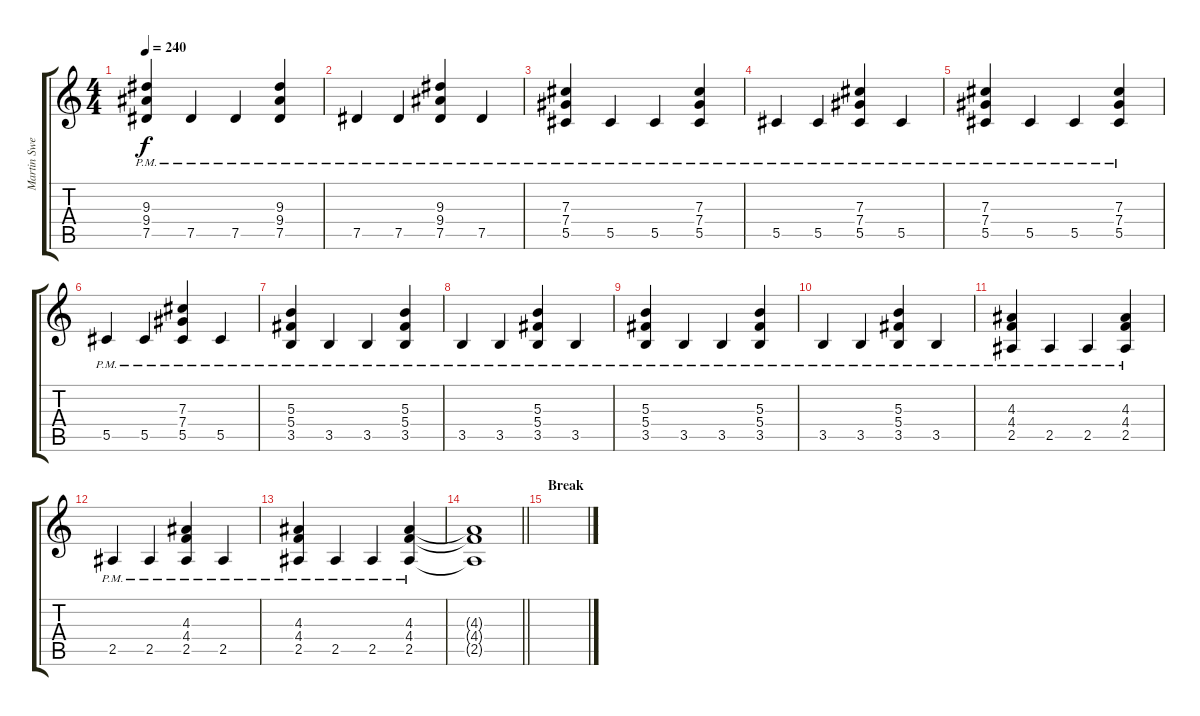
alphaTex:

\track ("Martin Sweet (Main Guitar)" "Martin Swe") {instrument distortionguitar}
\staff {score tabs}
\tuning (Eb4 Bb3 Gb3 Db3 Ab2 Eb2) {hide}
\ts (4 4)
\tempo 240
\clef g2
\ks c
(9.3{pm} 9.4{pm} 7.5{pm}).4{dy f} 7.5{pm}.4 7.5{pm}.4 (9.3{pm} 9.4{pm} 7.5{pm}).4 |
7.5{pm}.4 7.5{pm}.4 (9.3{pm} 9.4{pm} 7.5{pm}).4 7.5{pm}.4 |
(7.3{pm} 7.4{pm} 5.5{pm}).4 5.5{pm}.4 5.5{pm}.4 (7.3{pm} 7.4{pm} 5.5{pm}).4 |
5.5{pm}.4 5.5{pm}.4 (7.3{pm} 7.4{pm} 5.5{pm}).4 5.5{pm}.4 |
(7.3{pm} 7.4{pm} 5.5{pm}).4 5.5{pm}.4 5.5{pm}.4 (7.3{pm} 7.4{pm} 5.5{pm}).4 |
5.5{pm}.4 5.5{pm}.4 (7.3{pm} 7.4{pm} 5.5{pm}).4 5.5{pm}.4 |
(5.3{pm} 5.4{pm} 3.5{pm}).4 3.5{pm}.4 3.5{pm}.4 (5.3{pm} 5.4{pm} 3.5{pm}).4 |
3.5{pm}.4 3.5{pm}.4 (5.3{pm} 5.4{pm} 3.5{pm}).4 3.5{pm}.4 |
(5.3{pm} 5.4{pm} 3.5{pm}).4 3.5{pm}.4 3.5{pm}.4 (5.3{pm} 5.4{pm} 3.5{pm}).4 |
3.5{pm}.4 3.5{pm}.4 (5.3{pm} 5.4{pm} 3.5{pm}).4 3.5{pm}.4 |
(4.3{pm} 4.4{pm} 2.5{pm}).4 2.5{pm}.4 2.5{pm}.4 (4.3{pm} 4.4{pm} 2.5{pm}).4 |
2.5{pm}.4 2.5{pm}.4 (4.3{pm} 4.4{pm} 2.5{pm}).4 2.5{pm}.4 |
(4.3{pm} 4.4{pm} 2.5{pm}).4 2.5{pm}.4 2.5{pm}.4 (4.3{pm} 4.4{pm} 2.5{pm}).4 |
\barLineRight lightlight
(4.3{t} 4.4{t} 2.5{t}).1 |
\section ("" "Break")
